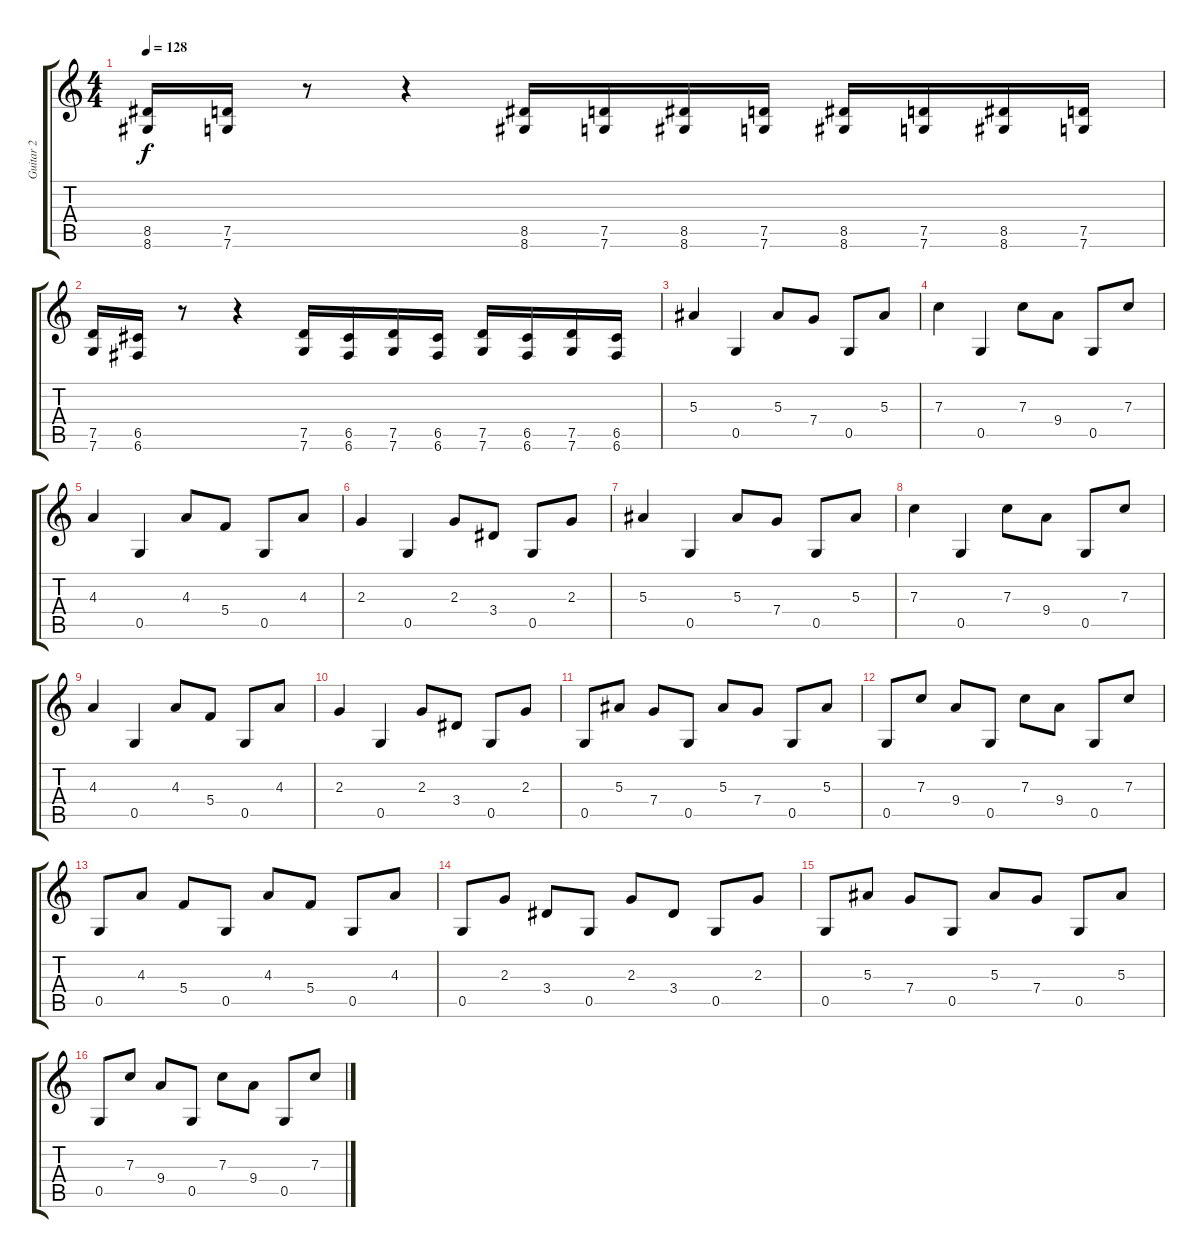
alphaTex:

\track ("Guitar 2" "Guitar 2") {instrument distortionguitar}
\staff {score tabs}
\tuning (D4 A3 F3 C3 G2 C2) {hide}
\ts (4 4)
\tempo 128
\clef g2
\ks c
(8.5 8.6).16{dy f} (7.5 7.6).16 r.8 r.4 (8.5 8.6).16 (7.5 7.6).16 (8.5 8.6).16 (7.5 7.6).16 (8.5 8.6).16 (7.5 7.6).16 (8.5 8.6).16 (7.5 7.6).16 |
(7.5 7.6).16 (6.5 6.6).16 r.8 r.4 (7.5 7.6).16 (6.5 6.6).16 (7.5 7.6).16 (6.5 6.6).16 (7.5 7.6).16 (6.5 6.6).16 (7.5 7.6).16 (6.5 6.6).16 |
5.3.4 0.5.4 5.3.8 7.4.8 0.5.8 5.3.8 |
7.3.4 0.5.4 7.3.8 9.4.8 0.5.8 7.3.8 |
4.3.4 0.5.4 4.3.8 5.4.8 0.5.8 4.3.8 |
2.3.4 0.5.4 2.3.8 3.4.8 0.5.8 2.3.8 |
5.3.4 0.5.4 5.3.8 7.4.8 0.5.8 5.3.8 |
7.3.4 0.5.4 7.3.8 9.4.8 0.5.8 7.3.8 |
4.3.4 0.5.4 4.3.8 5.4.8 0.5.8 4.3.8 |
2.3.4 0.5.4 2.3.8 3.4.8 0.5.8 2.3.8 |
0.5.8 5.3.8 7.4.8 0.5.8 5.3.8 7.4.8 0.5.8 5.3.8 |
0.5.8 7.3.8 9.4.8 0.5.8 7.3.8 9.4.8 0.5.8 7.3.8 |
0.5.8 4.3.8 5.4.8 0.5.8 4.3.8 5.4.8 0.5.8 4.3.8 |
0.5.8 2.3.8 3.4.8 0.5.8 2.3.8 3.4.8 0.5.8 2.3.8 |
0.5.8 5.3.8 7.4.8 0.5.8 5.3.8 7.4.8 0.5.8 5.3.8 |
0.5.8 7.3.8 9.4.8 0.5.8 7.3.8 9.4.8 0.5.8 7.3.8
